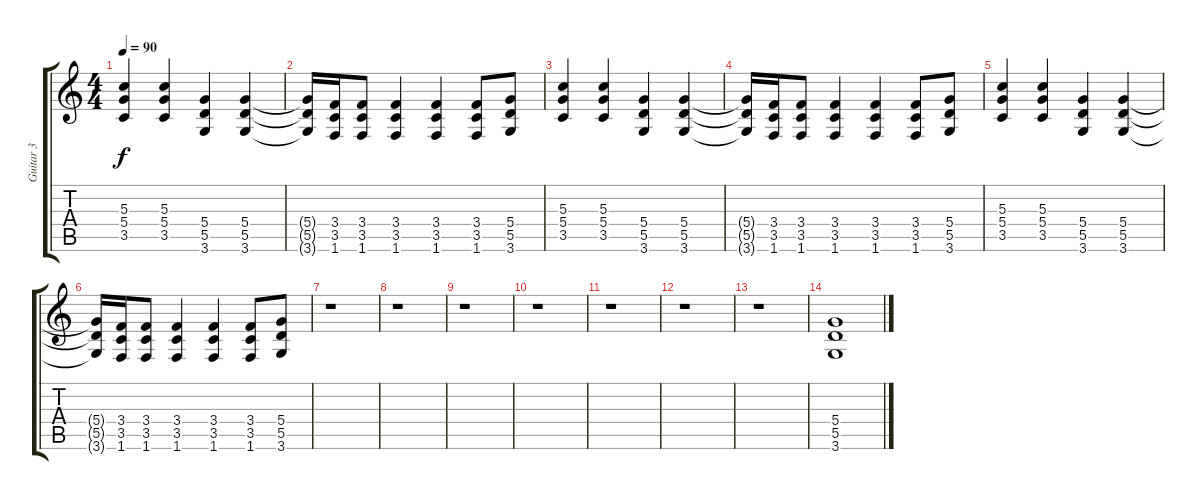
\track ("Guitar 3" "Guitar 3") {instrument distortionguitar}
\staff {score tabs}
\tuning (E4 B3 G3 D3 A2 E2) {hide}
\ts (4 4)
\tempo 90
\clef g2
\ks c
(5.3 5.4 3.5).4{dy f} (5.3 5.4 3.5).4 (5.4 5.5 3.6).4 (5.4 5.5 3.6).4 |
(5.4{t} 5.5{t} 3.6{t}).16 (3.4 3.5 1.6).16 (3.4 3.5 1.6).8 (3.4 3.5 1.6).4 (3.4 3.5 1.6).4 (3.4 3.5 1.6).8 (5.4 5.5 3.6).8 |
(5.3 5.4 3.5).4 (5.3 5.4 3.5).4 (5.4 5.5 3.6).4 (5.4 5.5 3.6).4 |
(5.4{t} 5.5{t} 3.6{t}).16 (3.4 3.5 1.6).16 (3.4 3.5 1.6).8 (3.4 3.5 1.6).4 (3.4 3.5 1.6).4 (3.4 3.5 1.6).8 (5.4 5.5 3.6).8 |
(5.3 5.4 3.5).4 (5.3 5.4 3.5).4 (5.4 5.5 3.6).4 (5.4 5.5 3.6).4 |
(5.4{t} 5.5{t} 3.6{t}).16 (3.4 3.5 1.6).16 (3.4 3.5 1.6).8 (3.4 3.5 1.6).4 (3.4 3.5 1.6).4 (3.4 3.5 1.6).8 (5.4 5.5 3.6).8 |
r.1 |
r.1 |
r.1 |
r.1 |
r.1 |
r.1 |
r.1 |
(5.4 5.5 3.6).1
